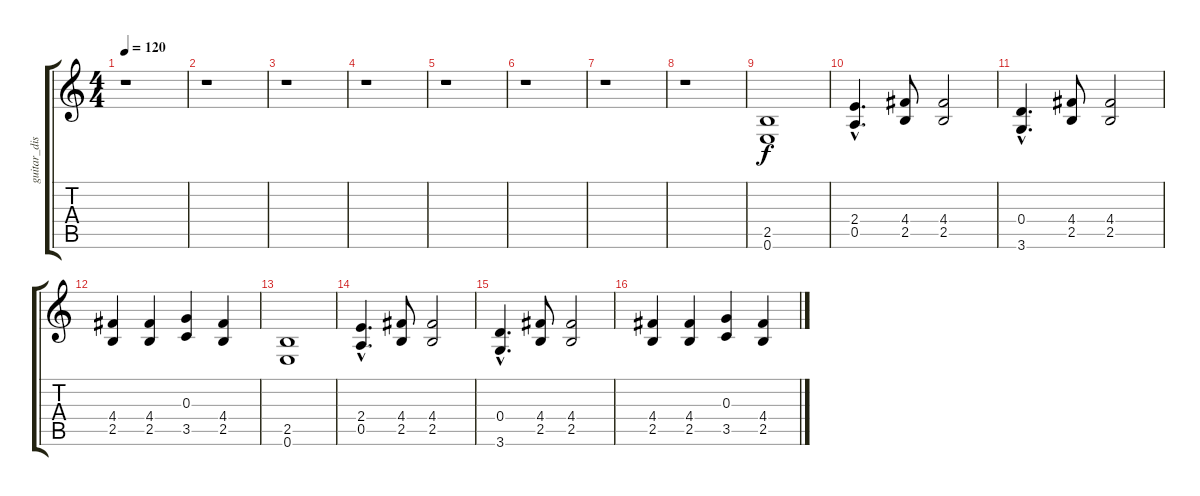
\track ("guitar_dist" "guitar_dis") {instrument distortionguitar}
\staff {score tabs}
\tuning (E4 B3 G3 D3 A2 E2) {hide}
\ts (4 4)
\tempo 120
\clef g2
\ks c
r.1{dy f} |
r.1 |
r.1 |
r.1 |
r.1 |
r.1 |
r.1 |
r.1 |
(2.5 0.6).1 |
(2.4{hac} 0.5{hac}).4{d} (4.4 2.5).8 (4.4 2.5).2 |
(0.4{hac} 3.6{hac}).4{d} (4.4 2.5).8 (4.4 2.5).2 |
(4.4 2.5).4 (4.4 2.5).4 (0.3 3.5).4 (4.4 2.5).4 |
(2.5 0.6).1 |
(2.4{hac} 0.5{hac}).4{d} (4.4 2.5).8 (4.4 2.5).2 |
(0.4{hac} 3.6{hac}).4{d} (4.4 2.5).8 (4.4 2.5).2 |
(4.4 2.5).4 (4.4 2.5).4 (0.3 3.5).4 (4.4 2.5).4
